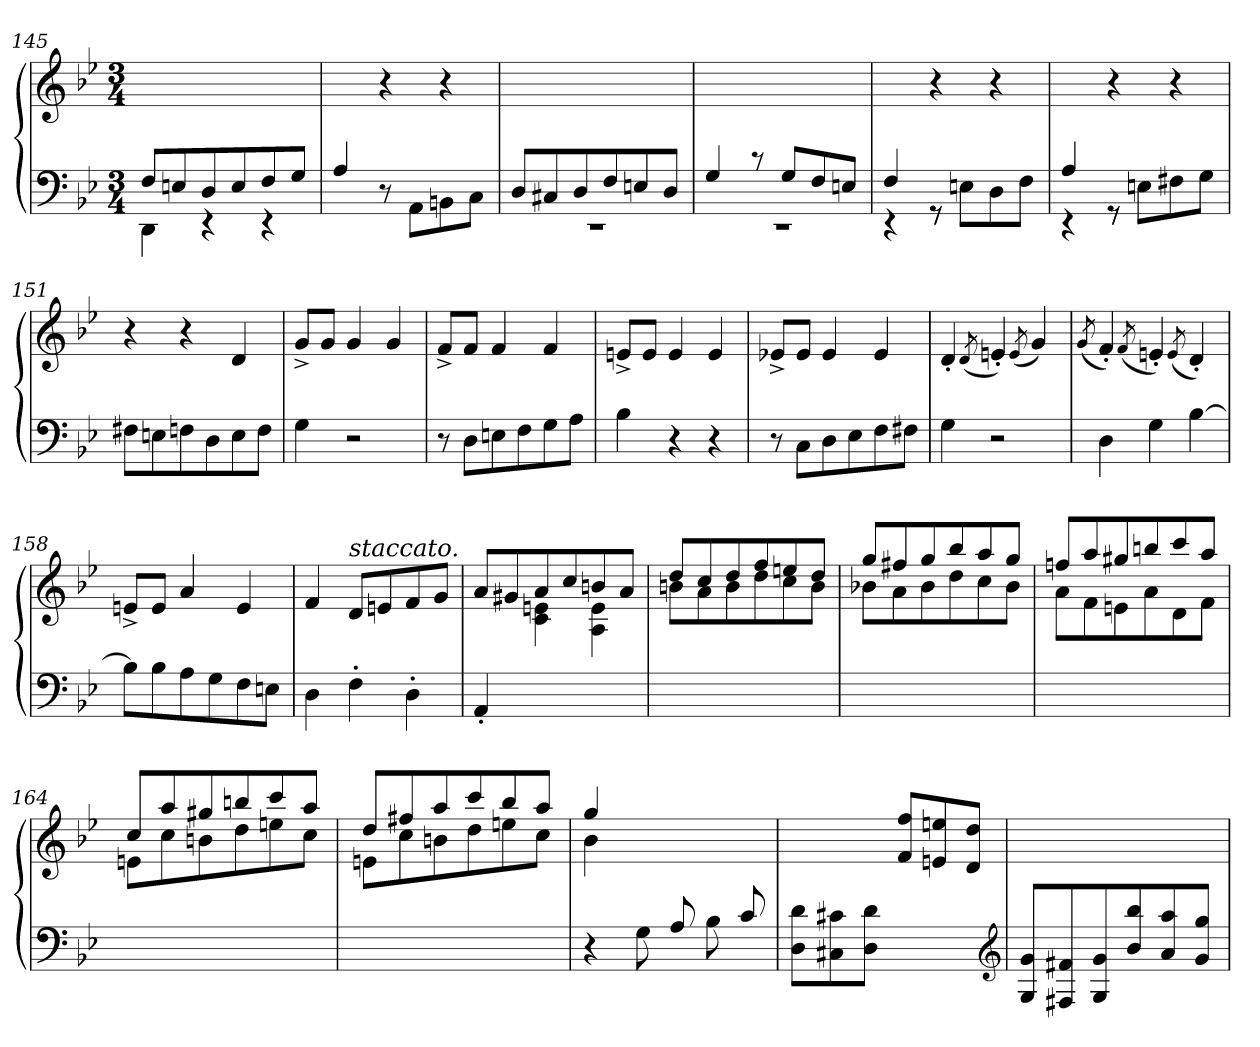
**kern	**kern	**dynam
*part1	*part1	*part1
*staff2	*staff1	*staff1/2
*clefF4	*clefG2	*
*k[b-e-]	*k[b-e-]	*
*B-:	*B-:	*
*M3/4	*M3/4	*
=145	=145	=145
*^	*	*
8F/L	4DD\	2ryy	.
8En/	.	.	.
8D/	4rEE	.	.
8E/	.	.	.
8F/	4rEE	4ryy	.
8G/J	.	.	.
*v	*v	*	*
!!LO:PB:g=z
=146	=146	=146
4A/	4ryy	.
8r	4r	.
8AA\L	.	.
8BBn\	4r	.
8C\J	.	.
=147	=147	=147
*^	*	*
!	!LO:N:vis=1	!	!
8D/L	2.rEE	2ryy	.
8C#X/	.	.	.
8D/	.	.	.
8F/	.	.	.
8En/	.	4ryy	.
8D/J	.	.	.
=148	=148	=148	=148
!	!LO:N:vis=1	!	!
4G/	2.rEE	2ryy	.
8rc	.	.	.
8G/L	.	.	.
8F/	.	4ryy	.
8En/J	.	.	.
=149	=149	=149	=149
4F/	4rEE	4ryy	.
8rFF	8rFF	4r	.
8En\L	4ryy	.	.
8D\	.	4r	.
8F\J	8ryy	.	.
=150	=150	=150	=150
4A/	4rEE	4ryy	.
8rFF	8rFF	4r	.
8En\L	4ryy	.	.
8F#X\	.	4r	.
8G\J	8ryy	.	.
*v	*v	*	*
=151	=151	=151
8F#X\L	4r	.
8En\	.	.
8Fn\	4r	.
8D\	.	.
8E\	4d/	.
8F\J	.	.
=152	=152	=152
4G\	8g^</L	.
.	8g/J	.
2r	4g/	.
.	4g/	.
!!LO:LB:g=z
=153	=153	=153
8r	8f^>/L	.
8D\L	8f/J	.
8En\	4f/	.
8F\	.	.
8G\	4f/	.
8A\J	.	.
=154	=154	=154
4B-\	8en^>/L	.
.	8e/J	.
4r	4e/	.
4r	4e/	.
=155	=155	=155
8r	8e-X^>/L	.
8C\L	8e-/J	.
8D\	4e-/	.
8E-\	.	.
8F\	4e-/	.
8F#X\J	.	.
=156	=156	=156
4G\	4d'</	.
.	(<8qd/	.
2r	4en'</)	.
.	(<8qe/	.
.	4g/)	.
=157	=157	=157
.	(<8qg/	.
4D\	4f'</)	.
.	(<8qf/	.
4G\	4en'</)	.
.	(<8qe/	.
[4B-\	4d'</)	.
=158	=158	=158
8B-\L]	8en^>/L	.
8B-\	8e/J	.
8A\	4a/	.
8G\	.	.
8F\	4e/	.
8En\J	.	.
=159	=159	=159
4D\	4f/	.
!	!LO:TX:a:i:t=staccato.	!
4F'>\	8d/L	.
.	8en/	.
4D'>\	8f/	.
.	8g/J	.
!!LO:LB:g=z
=160	=160	=160
*	*^	*
4AA'</	8a/L	4ryy	.
.	8g#X/	.	.
8ryy	8a/	4c\ 4en\	.
4.ryy	8cc/	.	.
.	8bn/	4A\ 4e\	.
.	8a/J	.	.
=161	=161	=161	=161
2ryy	8dd/L	8bn\L	.
.	8cc/	8a\	.
.	8dd/	8b\	.
.	8ff/	8dd\	.
4ryy	8een/	8cc\	.
.	8dd/J	8b\J	.
=162	=162	=162	=162
2ryy	8gg/L	8b-X\L	.
.	8ff#X/	8a\	.
.	8gg/	8b-\	.
.	8bb-/	8dd\	.
4ryy	8aa/	8cc\	.
.	8gg/J	8b-\J	.
=163	=163	=163	=163
2ryy	8ffn/L	8a\L	.
.	8aa/	8f\	.
.	8gg#X/	8en\	.
.	8bbn/	8a\	.
4ryy	8ccc/	8d\	.
.	8aa/J	8f\J	.
=164	=164	=164	=164
2ryy	8cc/L	8en\L	.
.	8aa/	8cc\	.
.	8gg#X/	8bn\	.
.	8bbn/	8dd\	.
4ryy	8ccc/	8een\	.
.	8aa/J	8cc\J	.
=165	=165	=165	=165
2ryy	8dd/L	8en\L	.
.	8ff#X/	8cc\	.
.	8aa/	8bn\	.
.	8ccc/	8dd\	.
4ryy	8bb-/	8een\	.
.	8aa/J	8cc\J	.
=166	=166	=166	=166
!	!	!	!LO:DY:b
4r	4gg/	4b-\	cresc.
8G\	2ryy	4ryy	.
8A/	.	.	.
8B-\	.	4ryy	.
8c/	.	.	.
*	*v	*v	*
!!LO:LB:g=z
=167	=167	=167
8D\ 8d\L	4ryy	.
8C#X\ 8c#X\	.	.
8D\ 8d\J	8ryy	.
4ryy	8f/ 8ff/L	.
.	8en/ 8een/	.
8ryy	8d/ 8dd/J	.
*clefG2	*	*
=168	=168	=168
8G/ 8g/L	2ryy	.
8F#X/ 8f#X/	.	.
8G/ 8g/	.	.
8b-\ 8bb-\	.	.
8a\ 8aa\	4ryy	.
8g\ 8gg\J	.	.
=	=	=
*-	*-	*-
